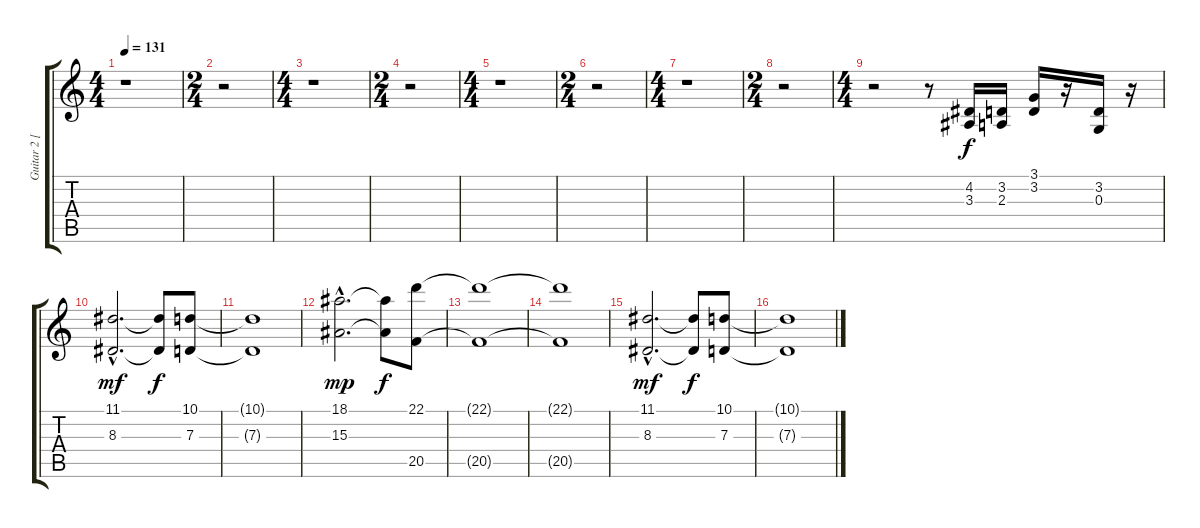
\track ("Guitar 2 [see score info]" "Guitar 2 [") {instrument accordion}
\staff {score tabs}
\tuning (E4 B3 G3 D3 A2 E2) {hide}
\ts (4 4)
\tempo 131
\clef g2
\ks c
r.1{dy f instrument accordion} |
\ts (2 4)
r.2 |
\ts (4 4)
r.1 |
\ts (2 4)
r.2 |
\ts (4 4)
r.1 |
\ts (2 4)
r.2 |
\ts (4 4)
r.1 |
\ts (2 4)
r.2 |
\ts (4 4)
r.2 r.8 (4.2 3.3).16{instrument electricguitarmuted} (3.2 2.3).16 (3.1 3.2).16 r.16 (3.2 0.3).16 r.16 |
(11.1{hac} 8.3{hac}).2{d dy mf instrument accordion} (11.1{t} 8.3{t}).8{dy f} (10.1 7.3).8 |
(10.1{t} 7.3{t}).1 |
(18.1{hac} 15.3{hac}).2{d dy mp} (18.1{t} 15.3{t}).8{dy f} (22.1 20.5).8 |
(22.1{t} 20.5{t}).1 |
(22.1{t} 20.5{t}).1 |
(11.1{hac} 8.3{hac}).2{d dy mf instrument accordion} (11.1{t} 8.3{t}).8{dy f} (10.1 7.3).8 |
(10.1{t} 7.3{t}).1
